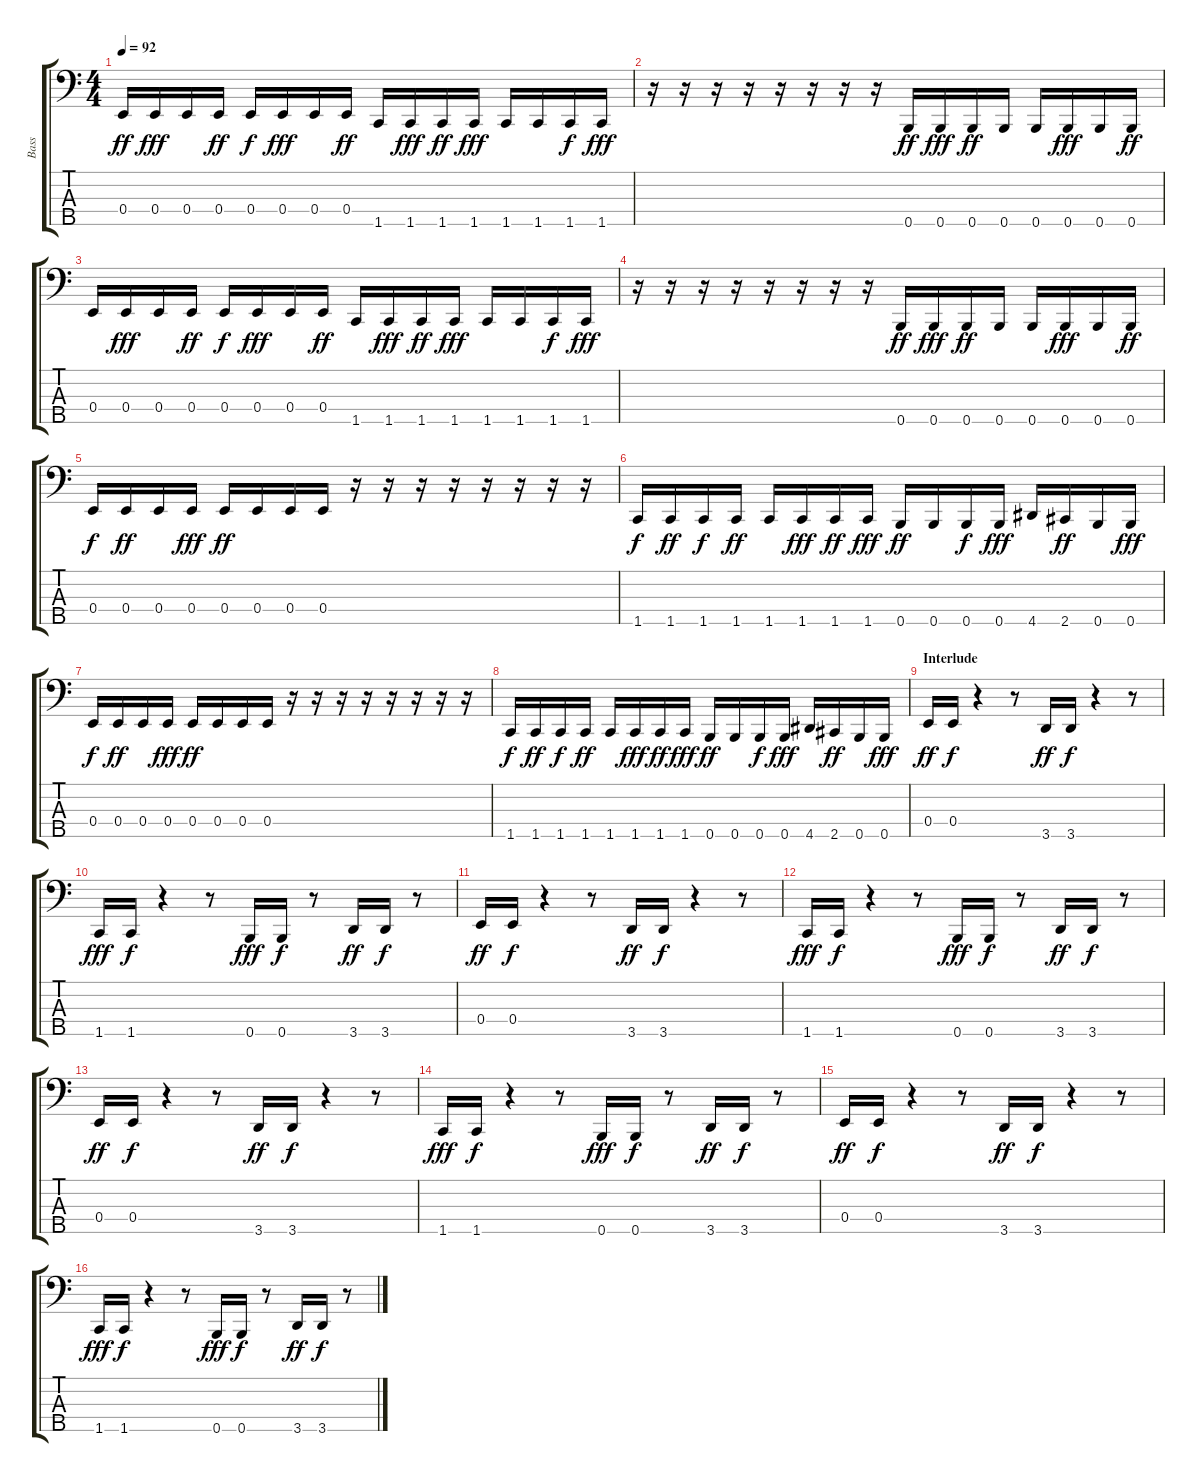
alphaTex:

\track ("Bass" "Bass") {instrument electricbassfinger}
\staff {score tabs}
\tuning (G2 D2 A1 E1 B0) {hide}
\ts (4 4)
\tempo 92
\clef f4
\ks c
0.4.16{dy ff} 0.4.16{dy fff} 0.4.16 0.4.16{dy ff} 0.4.16{dy f} 0.4.16{dy fff} 0.4.16 0.4.16{dy ff} 1.5.16 1.5.16{dy fff} 1.5.16{dy ff} 1.5.16{dy fff} 1.5.16 1.5.16 1.5.16{dy f} 1.5.16{dy fff} |
r.16 r.16 r.16 r.16 r.16 r.16 r.16 r.16 0.5.16{dy ff} 0.5.16{dy fff} 0.5.16{dy ff} 0.5.16 0.5.16 0.5.16{dy fff} 0.5.16 0.5.16{dy ff} |
0.4.16 0.4.16{dy fff} 0.4.16 0.4.16{dy ff} 0.4.16{dy f} 0.4.16{dy fff} 0.4.16 0.4.16{dy ff} 1.5.16 1.5.16{dy fff} 1.5.16{dy ff} 1.5.16{dy fff} 1.5.16 1.5.16 1.5.16{dy f} 1.5.16{dy fff} |
r.16 r.16 r.16 r.16 r.16 r.16 r.16 r.16 0.5.16{dy ff} 0.5.16{dy fff} 0.5.16{dy ff} 0.5.16 0.5.16 0.5.16{dy fff} 0.5.16 0.5.16{dy ff} |
0.4.16{dy f} 0.4.16{dy ff} 0.4.16 0.4.16{dy fff} 0.4.16{dy ff} 0.4.16 0.4.16 0.4.16 r.16 r.16 r.16 r.16 r.16 r.16 r.16 r.16 |
1.5.16{dy f} 1.5.16{dy ff} 1.5.16{dy f} 1.5.16{dy ff} 1.5.16 1.5.16{dy fff} 1.5.16{dy ff} 1.5.16{dy fff} 0.5.16{dy ff} 0.5.16 0.5.16{dy f} 0.5.16{dy fff} 4.5.16 2.5.16{dy ff} 0.5.16 0.5.16{dy fff} |
0.4.16{dy f} 0.4.16{dy ff} 0.4.16 0.4.16{dy fff} 0.4.16{dy ff} 0.4.16 0.4.16 0.4.16 r.16 r.16 r.16 r.16 r.16 r.16 r.16 r.16 |
1.5.16{dy f} 1.5.16{dy ff} 1.5.16{dy f} 1.5.16{dy ff} 1.5.16 1.5.16{dy fff} 1.5.16{dy ff} 1.5.16{dy fff} 0.5.16{dy ff} 0.5.16 0.5.16{dy f} 0.5.16{dy fff} 4.5.16 2.5.16{dy ff} 0.5.16 0.5.16{dy fff} |
\section ("" "Interlude")
0.4.16{dy ff} 0.4.16{dy f} r.4 r.8 3.5.16{dy ff} 3.5.16{dy f} r.4 r.8 |
1.5.16{dy fff} 1.5.16{dy f} r.4 r.8 0.5.16{dy fff} 0.5.16{dy f} r.8 3.5.16{dy ff} 3.5.16{dy f} r.8 |
0.4.16{dy ff} 0.4.16{dy f} r.4 r.8 3.5.16{dy ff} 3.5.16{dy f} r.4 r.8 |
1.5.16{dy fff} 1.5.16{dy f} r.4 r.8 0.5.16{dy fff} 0.5.16{dy f} r.8 3.5.16{dy ff} 3.5.16{dy f} r.8 |
0.4.16{dy ff} 0.4.16{dy f} r.4 r.8 3.5.16{dy ff} 3.5.16{dy f} r.4 r.8 |
1.5.16{dy fff} 1.5.16{dy f} r.4 r.8 0.5.16{dy fff} 0.5.16{dy f} r.8 3.5.16{dy ff} 3.5.16{dy f} r.8 |
0.4.16{dy ff} 0.4.16{dy f} r.4 r.8 3.5.16{dy ff} 3.5.16{dy f} r.4 r.8 |
1.5.16{dy fff} 1.5.16{dy f} r.4 r.8 0.5.16{dy fff} 0.5.16{dy f} r.8 3.5.16{dy ff} 3.5.16{dy f} r.8
